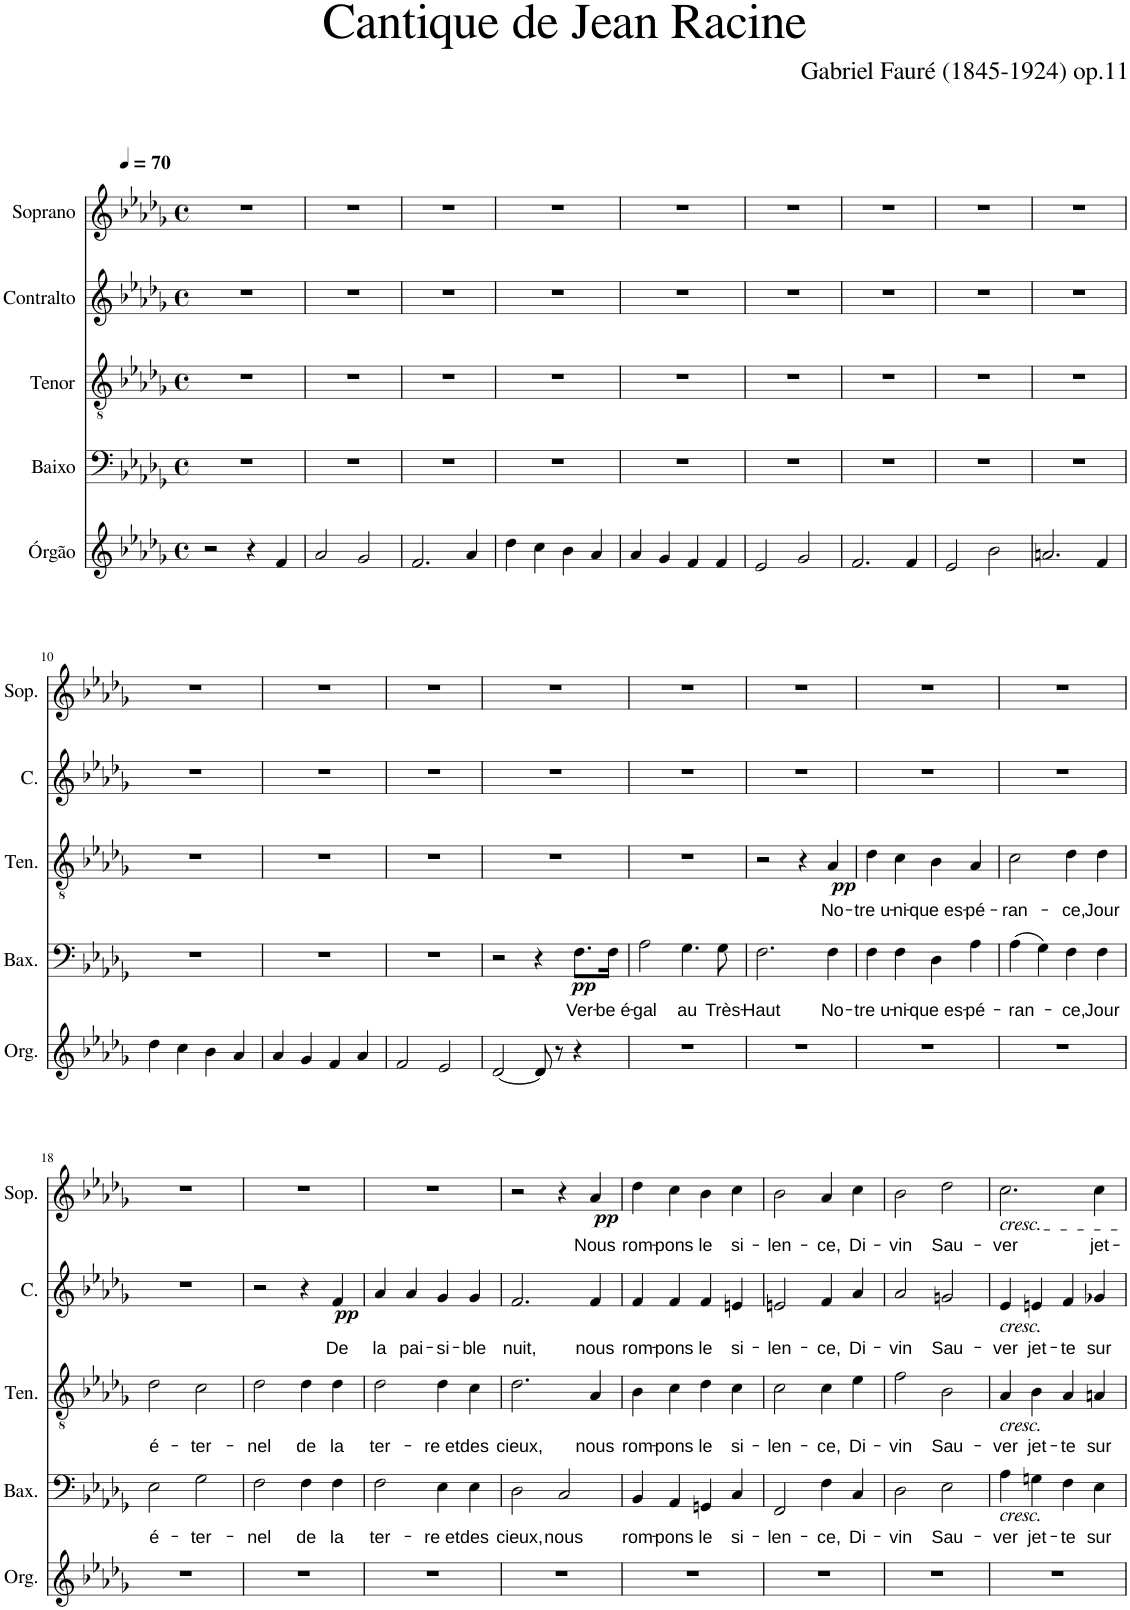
**kern	**kern	**text	**dynam	**kern	**text	**dynam	**kern	**text	**dynam	**kern	**text	**dynam
*part5	*part4	*part4	*part4	*part3	*part3	*part3	*part2	*part2	*part2	*part1	*part1	*part1
*staff5	*staff4	*staff4	*staff4	*staff3	*staff3	*staff3	*staff2	*staff2	*staff2	*staff1	*staff1	*staff1
*I"Órgão	*I"Baixo	*	*	*I"Tenor	*	*	*I"Contralto	*	*	*I"Soprano	*	*
*	*I'Bax.	*	*	*I'Ten.	*	*	*I'C.	*	*	*I'Sop.	*	*
*clefG2	*clefF4	*	*	*clefGv2	*	*	*clefG2	*	*	*clefG2	*	*
*k[b-e-a-d-g-]	*k[b-e-a-d-g-]	*	*	*k[b-e-a-d-g-]	*	*	*k[b-e-a-d-g-]	*	*	*k[b-e-a-d-g-]	*	*
*M4/4	*M4/4	*	*	*M4/4	*	*	*M4/4	*	*	*M4/4	*	*
*met(c)	*met(c)	*	*	*met(c)	*	*	*met(c)	*	*	*met(c)	*	*
*MM70	*MM70	*	*	*MM70	*	*	*MM70	*	*	*MM70	*	*
=1	=1	=1	=1	=1	=1	=1	=1	=1	=1	=1	=1	=1
2r	1r	.	.	1r	.	.	1r	.	.	1r	.	.
4r	.	.	.	.	.	.	.	.	.	.	.	.
4f/	.	.	.	.	.	.	.	.	.	.	.	.
=2	=2	=2	=2	=2	=2	=2	=2	=2	=2	=2	=2	=2
2a-/	1r	.	.	1r	.	.	1r	.	.	1r	.	.
2g-/	.	.	.	.	.	.	.	.	.	.	.	.
=3	=3	=3	=3	=3	=3	=3	=3	=3	=3	=3	=3	=3
2.f/	1r	.	.	1r	.	.	1r	.	.	1r	.	.
4a-/	.	.	.	.	.	.	.	.	.	.	.	.
=4	=4	=4	=4	=4	=4	=4	=4	=4	=4	=4	=4	=4
4dd-\	1r	.	.	1r	.	.	1r	.	.	1r	.	.
4cc\	.	.	.	.	.	.	.	.	.	.	.	.
4b-\	.	.	.	.	.	.	.	.	.	.	.	.
4a-/	.	.	.	.	.	.	.	.	.	.	.	.
=5	=5	=5	=5	=5	=5	=5	=5	=5	=5	=5	=5	=5
4a-/	1r	.	.	1r	.	.	1r	.	.	1r	.	.
4g-/	.	.	.	.	.	.	.	.	.	.	.	.
4f/	.	.	.	.	.	.	.	.	.	.	.	.
4f/	.	.	.	.	.	.	.	.	.	.	.	.
=6	=6	=6	=6	=6	=6	=6	=6	=6	=6	=6	=6	=6
2e-/	1r	.	.	1r	.	.	1r	.	.	1r	.	.
2g-/	.	.	.	.	.	.	.	.	.	.	.	.
=7	=7	=7	=7	=7	=7	=7	=7	=7	=7	=7	=7	=7
2.f/	1r	.	.	1r	.	.	1r	.	.	1r	.	.
4f/	.	.	.	.	.	.	.	.	.	.	.	.
=8	=8	=8	=8	=8	=8	=8	=8	=8	=8	=8	=8	=8
2e-/	1r	.	.	1r	.	.	1r	.	.	1r	.	.
2b-\	.	.	.	.	.	.	.	.	.	.	.	.
=9	=9	=9	=9	=9	=9	=9	=9	=9	=9	=9	=9	=9
2.an/	1r	.	.	1r	.	.	1r	.	.	1r	.	.
4f/	.	.	.	.	.	.	.	.	.	.	.	.
!!LO:LB:g=z
=10	=10	=10	=10	=10	=10	=10	=10	=10	=10	=10	=10	=10
4dd-\	1r	.	.	1r	.	.	1r	.	.	1r	.	.
4cc\	.	.	.	.	.	.	.	.	.	.	.	.
4b-\	.	.	.	.	.	.	.	.	.	.	.	.
4a-/	.	.	.	.	.	.	.	.	.	.	.	.
=11	=11	=11	=11	=11	=11	=11	=11	=11	=11	=11	=11	=11
4a-/	1r	.	.	1r	.	.	1r	.	.	1r	.	.
4g-/	.	.	.	.	.	.	.	.	.	.	.	.
4f/	.	.	.	.	.	.	.	.	.	.	.	.
4a-/	.	.	.	.	.	.	.	.	.	.	.	.
=12	=12	=12	=12	=12	=12	=12	=12	=12	=12	=12	=12	=12
2f/	1r	.	.	1r	.	.	1r	.	.	1r	.	.
2e-/	.	.	.	.	.	.	.	.	.	.	.	.
=13	=13	=13	=13	=13	=13	=13	=13	=13	=13	=13	=13	=13
[2d-/	2r	.	.	1r	.	.	1r	.	.	1r	.	.
8d-/]	4r	.	.	.	.	.	.	.	.	.	.	.
8r	.	.	.	.	.	.	.	.	.	.	.	.
!	!	!LO:LY:b	!LO:DY:b	!	!	!	!	!	!	!	!	!
4r	8.F\L	Ver-	pp	.	.	.	.	.	.	.	.	.
!	!	!LO:LY:b	!	!	!	!	!	!	!	!	!	!
.	16F\Jk	-be é-	.	.	.	.	.	.	.	.	.	.
=14	=14	=14	=14	=14	=14	=14	=14	=14	=14	=14	=14	=14
!	!	!LO:LY:b	!	!	!	!	!	!	!	!	!	!
1r	2A-\	-gal	.	1r	.	.	1r	.	.	1r	.	.
!	!	!LO:LY:b	!	!	!	!	!	!	!	!	!	!
.	4.G-\	au	.	.	.	.	.	.	.	.	.	.
!	!	!LO:LY:b	!	!	!	!	!	!	!	!	!	!
.	8G-\	Très-	.	.	.	.	.	.	.	.	.	.
=15	=15	=15	=15	=15	=15	=15	=15	=15	=15	=15	=15	=15
!	!	!LO:LY:b	!	!	!	!	!	!	!	!	!	!
1r	2.F\	-Haut	.	2r	.	.	1r	.	.	1r	.	.
.	.	.	.	4r	.	.	.	.	.	.	.	.
!	!	!LO:LY:b	!	!	!LO:LY:b	!LO:DY:b	!	!	!	!	!	!
.	4F\	No-	.	4A-/	No-	pp	.	.	.	.	.	.
=16	=16	=16	=16	=16	=16	=16	=16	=16	=16	=16	=16	=16
!	!	!LO:LY:b	!	!	!LO:LY:b	!	!	!	!	!	!	!
1r	4F\	-tre u-	.	4d-\	-tre u-	.	1r	.	.	1r	.	.
!	!	!LO:LY:b	!	!	!LO:LY:b	!	!	!	!	!	!	!
.	4F\	-ni-	.	4c\	-ni-	.	.	.	.	.	.	.
!	!	!LO:LY:b	!	!	!LO:LY:b	!	!	!	!	!	!	!
.	4D-\	-que es-	.	4B-\	-que es-	.	.	.	.	.	.	.
!	!	!LO:LY:b	!	!	!LO:LY:b	!	!	!	!	!	!	!
.	4A-\	-pé-	.	4A-/	-pé-	.	.	.	.	.	.	.
=17	=17	=17	=17	=17	=17	=17	=17	=17	=17	=17	=17	=17
!	!	!LO:LY:b	!	!	!LO:LY:b	!	!	!	!	!	!	!
1r	(4A-\	-ran-	.	2c\	-ran-	.	1r	.	.	1r	.	.
.	4G-\)	.	.	.	.	.	.	.	.	.	.	.
!	!	!LO:LY:b	!	!	!LO:LY:b	!	!	!	!	!	!	!
.	4F\	-ce,	.	4d-\	-ce,	.	.	.	.	.	.	.
!	!	!LO:LY:b	!	!	!LO:LY:b	!	!	!	!	!	!	!
.	4F\	Jour	.	4d-\	Jour	.	.	.	.	.	.	.
!!LO:LB:g=z
=18	=18	=18	=18	=18	=18	=18	=18	=18	=18	=18	=18	=18
!	!	!LO:LY:b	!	!	!LO:LY:b	!	!	!	!	!	!	!
1r	2E-\	é-	.	2d-\	é-	.	1r	.	.	1r	.	.
!	!	!LO:LY:b	!	!	!LO:LY:b	!	!	!	!	!	!	!
.	2G-\	-ter-	.	2c\	-ter-	.	.	.	.	.	.	.
=19	=19	=19	=19	=19	=19	=19	=19	=19	=19	=19	=19	=19
!	!	!LO:LY:b	!	!	!LO:LY:b	!	!	!	!	!	!	!
1r	2F\	-nel	.	2d-\	-nel	.	2r	.	.	1r	.	.
!	!	!LO:LY:b	!	!	!LO:LY:b	!	!	!	!	!	!	!
.	4F\	de	.	4d-\	de	.	4r	.	.	.	.	.
!	!	!LO:LY:b	!	!	!LO:LY:b	!	!	!LO:LY:b	!LO:DY:b	!	!	!
.	4F\	la	.	4d-\	la	.	4f/	De	pp	.	.	.
=20	=20	=20	=20	=20	=20	=20	=20	=20	=20	=20	=20	=20
!	!	!LO:LY:b	!	!	!LO:LY:b	!	!	!LO:LY:b	!	!	!	!
1r	2F\	ter-	.	2d-\	ter-	.	4a-/	la	.	1r	.	.
!	!	!	!	!	!	!	!	!LO:LY:b	!	!	!	!
.	.	.	.	.	.	.	4a-/	pai-	.	.	.	.
!	!	!LO:LY:b	!	!	!LO:LY:b	!	!	!LO:LY:b	!	!	!	!
.	4E-\	-re et	.	4d-\	-re et	.	4g-/	-si-	.	.	.	.
!	!	!LO:LY:b	!	!	!LO:LY:b	!	!	!LO:LY:b	!	!	!	!
.	4E-\	des	.	4c\	des	.	4g-/	-ble	.	.	.	.
=21	=21	=21	=21	=21	=21	=21	=21	=21	=21	=21	=21	=21
!	!	!LO:LY:b	!	!	!LO:LY:b	!	!	!LO:LY:b	!	!	!	!
1r	2D-\	cieux,	.	2.d-\	cieux,	.	2.f/	nuit,	.	2r	.	.
!	!	!LO:LY:b	!	!	!	!	!	!	!	!	!	!
.	2C/	nous	.	.	.	.	.	.	.	4r	.	.
!	!	!	!	!	!LO:LY:b	!	!	!LO:LY:b	!	!	!LO:LY:b	!LO:DY:b
.	.	.	.	4A-/	nous	.	4f/	nous	.	4a-/	Nous	pp
=22	=22	=22	=22	=22	=22	=22	=22	=22	=22	=22	=22	=22
!	!	!LO:LY:b	!	!	!LO:LY:b	!	!	!LO:LY:b	!	!	!LO:LY:b	!
1r	4BB-/	rom-	.	4B-\	rom-	.	4f/	rom-	.	4dd-\	rom-	.
!	!	!LO:LY:b	!	!	!LO:LY:b	!	!	!LO:LY:b	!	!	!LO:LY:b	!
.	4AA-/	-pons	.	4c\	-pons	.	4f/	-pons	.	4cc\	-pons	.
!	!	!LO:LY:b	!	!	!LO:LY:b	!	!	!LO:LY:b	!	!	!LO:LY:b	!
.	4GGn/	le	.	4d-\	le	.	4f/	le	.	4b-\	le	.
!	!	!LO:LY:b	!	!	!LO:LY:b	!	!	!LO:LY:b	!	!	!LO:LY:b	!
.	4C/	si-	.	4c\	si-	.	4en/	si-	.	4cc\	si-	.
=23	=23	=23	=23	=23	=23	=23	=23	=23	=23	=23	=23	=23
!	!	!LO:LY:b	!	!	!LO:LY:b	!	!	!LO:LY:b	!	!	!LO:LY:b	!
1r	2FF/	-len-	.	2c\	-len-	.	2en/	-len-	.	2b-\	-len-	.
!	!	!LO:LY:b	!	!	!LO:LY:b	!	!	!LO:LY:b	!	!	!LO:LY:b	!
.	4F\	-ce,	.	4c\	-ce,	.	4f/	-ce,	.	4a-/	-ce,	.
!	!	!LO:LY:b	!	!	!LO:LY:b	!	!	!LO:LY:b	!	!	!LO:LY:b	!
.	4C/	Di-	.	4e-\	Di-	.	4a-/	Di-	.	4cc\	Di-	.
=24	=24	=24	=24	=24	=24	=24	=24	=24	=24	=24	=24	=24
!	!	!LO:LY:b	!	!	!LO:LY:b	!	!	!LO:LY:b	!	!	!LO:LY:b	!
1r	2D-\	-vin	.	2f\	-vin	.	2a-/	-vin	.	2b-\	-vin	.
!	!	!LO:LY:b	!	!	!LO:LY:b	!	!	!LO:LY:b	!	!	!LO:LY:b	!
.	2E-\	Sau-	.	2B-\	Sau-	.	2gn/	Sau-	.	2dd-\	Sau-	.
=25	=25	=25	=25	=25	=25	=25	=25	=25	=25	=25	=25	=25
!	!	!	!	!	!	!	!	!	!	!LO:TX:b:i:t=cresc.	!	!
!	!	!	!	!	!	!	!LO:TX:b:i:t=cresc.	!	!	!	!	!
!	!	!	!	!LO:TX:b:i:t=cresc.	!	!	!	!	!	!	!	!
!	!LO:TX:b:i:t=cresc.	!	!	!	!	!	!	!	!	!	!	!
!	!	!LO:LY:b	!	!	!LO:LY:b	!	!	!LO:LY:b	!	!	!LO:LY:b	!
1r	4A-\	-ver	.	4A-/	-ver	.	4e-/	-ver	.	2.cc\	-ver	.
!	!	!LO:LY:b	!	!	!LO:LY:b	!	!	!LO:LY:b	!	!	!	!
.	4Gn\	jet-	.	4B-\	jet-	.	4en/	jet-	.	.	.	.
!	!	!LO:LY:b	!	!	!LO:LY:b	!	!	!LO:LY:b	!	!	!	!
.	4F\	-te	.	4A-/	-te	.	4f/	-te	.	.	.	.
!	!	!LO:LY:b	!	!	!LO:LY:b	!	!	!LO:LY:b	!	!	!LO:LY:b	!
.	4E-\	sur	.	4An/	sur	.	4g-X/	sur	.	4cc\	jet-	.
=	=	=	=	=	=	=	=	=	=	=	=	=
*-	*-	*-	*-	*-	*-	*-	*-	*-	*-	*-	*-	*-
